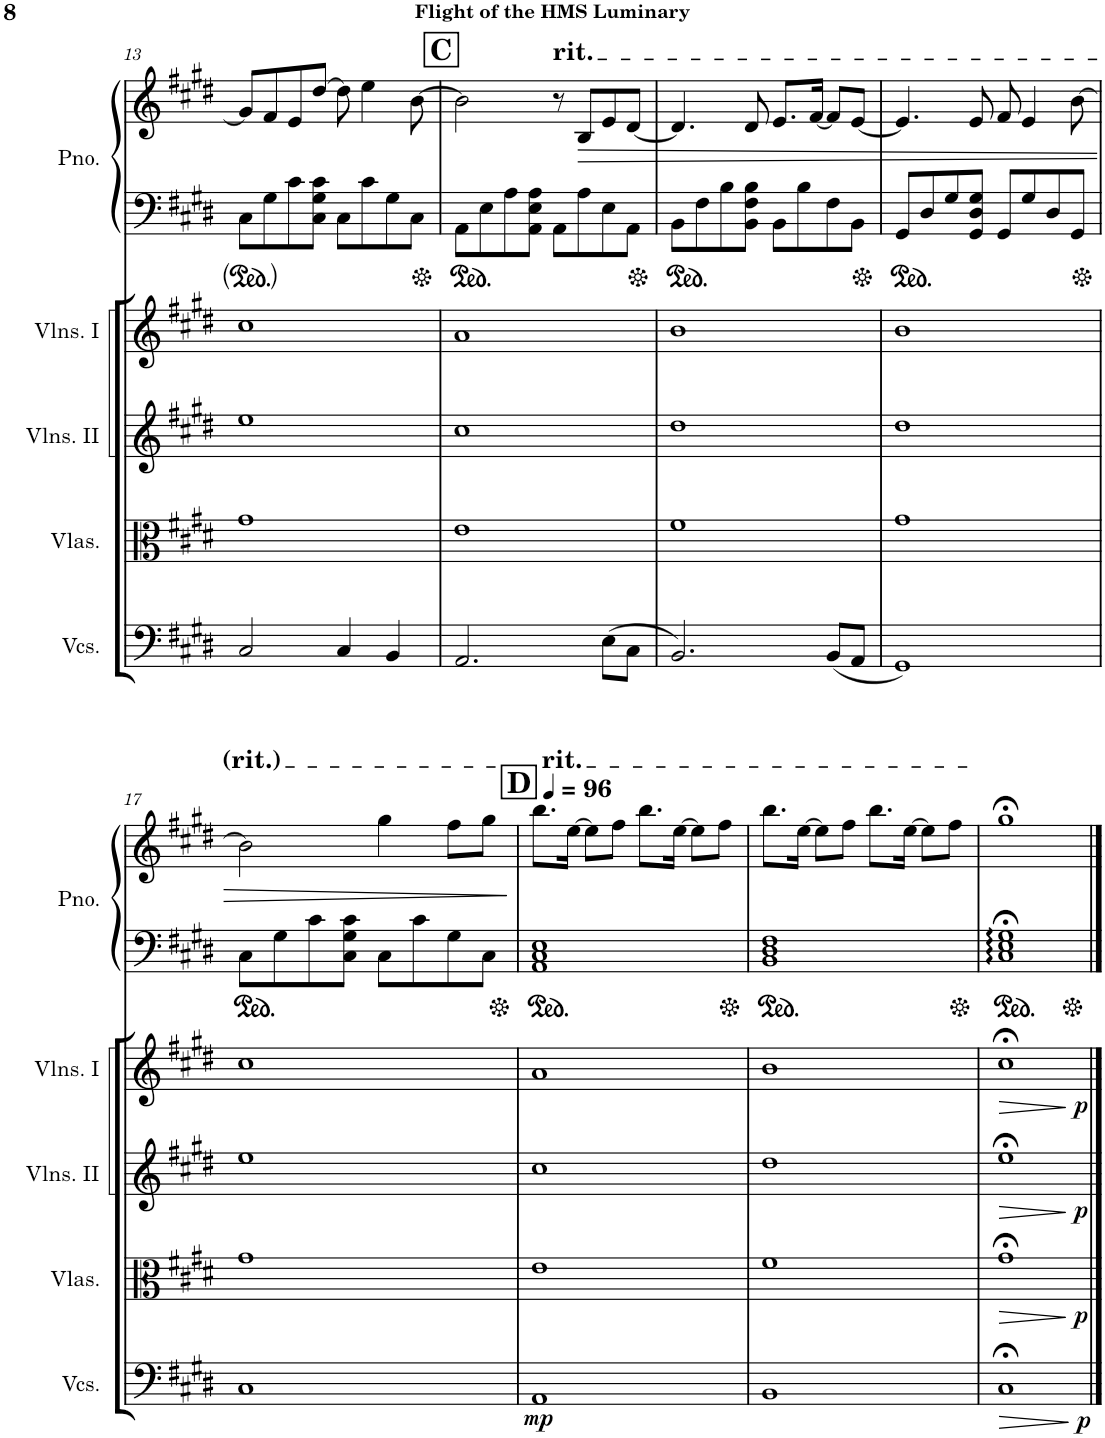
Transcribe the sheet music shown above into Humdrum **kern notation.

**kern	**dynam	**kern	**dynam	**kern	**dynam	**kern	**dynam	**kern	**kern	**dynam	**kern	**kern	**kern	**kern	**kern	**kern	**kern
*part12	*part12	*part11	*part11	*part10	*part10	*part9	*part9	*part8	*part8	*part8	*part7	*part6	*part5	*part4	*part3	*part2	*part1
*staff13	*staff13	*staff12	*staff12	*staff11	*staff11	*staff10	*staff10	*staff9	*staff8	*staff8/9	*staff7	*staff6	*staff5	*staff4	*staff3	*staff2	*staff1
*I"Violoncellos	*	*I"Violas	*	*I"Violins II	*	*I"Violins I	*	*I"Piano	*	*	*I"Triangle	*I"Mark Tree	*I"Suspended Cymbal	*I"Glass Harmonica	*I"Trumpet in Bb	*I"Horn in F	*I"Pan Flute
*I'Vcs.	*	*I'Vlas.	*	*I'Vlns. II	*	*I'Vlns. I	*	*I'Pno.	*	*	*I'Trgl.	*I'Mk. Tr.	*I'Sus. Cym.	*I'Gla. Har.	*I'Tpt. in Bb	*I'Hn. in F	*I'Pn. Fl.
!!LO:PB:g=z
*clefF4	*	*clefC3	*	*clefG2	*	*clefG2	*	*clefF4	*clefG2	*	*clefX	*clefX	*clefX	*clefG2	*clefG2	*clefG2	*clefG2
*	*	*	*	*	*	*	*	*	*	*	*	*	*	*	*Trd1c2	*Trd4c7	*
*k[f#c#g#d#]	*	*k[f#c#g#d#]	*	*k[f#c#g#d#]	*	*k[f#c#g#d#]	*	*k[f#c#g#d#]	*k[f#c#g#d#]	*	*k[]	*k[]	*k[]	*k[f#c#g#d#]	*k[f#c#g#d#a#e#]	*k[f#c#g#d#a#]	*k[f#c#g#d#]
*M4/4	*	*M4/4	*	*M4/4	*	*M4/4	*	*M4/4	*M4/4	*	*M4/4	*M4/4	*M4/4	*M4/4	*M4/4	*M4/4	*M4/4
=13	=13	=13	=13	=13	=13	=13	=13	=13	=13	=13	=13	=13	=13	=13	=13	=13	=13
2C#/	.	1g#	.	1ee	.	1cc#	.	8C#\L	8g#/L]	.	1r	1r	1r	1r	1r	1r	1r
.	.	.	.	.	.	.	.	8G#\	8f#/	.	.	.	.	.	.	.	.
.	.	.	.	.	.	.	.	8c#\	8e/	.	.	.	.	.	.	.	.
.	.	.	.	.	.	.	.	8C#\ 8G#\ 8c#\J	[8dd#/J	.	.	.	.	.	.	.	.
4C#/	.	.	.	.	.	.	.	8C#\L	8dd#\]	.	.	.	.	.	.	.	.
.	.	.	.	.	.	.	.	8c#\	4ee\	.	.	.	.	.	.	.	.
4BB/	.	.	.	.	.	.	.	8G#\	.	.	.	.	.	.	.	.	.
.	.	.	.	.	.	.	.	8C#\J	[8b\	.	.	.	.	.	.	.	.
!!LO:REH:place=s1:a:B:cj:fs=14:t=C
!!LO:REH:place=s8:a:B:cj:fs=14:t=C
=14	=14	=14	=14	=14	=14	=14	=14	=14	=14	=14	=14	=14	=14	=14	=14	=14	=14
*	*	*	*	*	*	*	*	*	*	*	*	*	*	*	*	*	*^
2.AA/	.	1e	.	1cc#	.	1a	.	8AA\L	2b\]	.	1r	1r	1r	1r	1r	1r	1r	2ryy
.	.	.	.	.	.	.	.	8E\	.	.	.	.	.	.	.	.	.	.
.	.	.	.	.	.	.	.	8A\	.	.	.	.	.	.	.	.	.	.
.	.	.	.	.	.	.	.	8AA\ 8E\ 8A\J	.	.	.	.	.	.	.	.	.	.
!	!	!	!	!	!	!	!	!	!	!	!	!	!	!	!	!	!	!LO:TX:a:t=rit.
!	!	!	!	!	!	!	!	!	!LO:TX:a:t=rit.	!	!	!	!	!	!	!	!	!
.	.	.	.	.	.	.	.	8AA\L	8r	.	.	.	.	.	.	.	.	2ryy
!	!	!	!	!	!	!	!	!	!	!LO:HP:b	!	!	!	!	!	!	!	!
.	.	.	.	.	.	.	.	8A\	8B/L	>	.	.	.	.	.	.	.	.
(8E\L	.	.	.	.	.	.	.	8E\	8e/	.	.	.	.	.	.	.	.	.
8C#\J	.	.	.	.	.	.	.	8AA\J	[8d#/J	.	.	.	.	.	.	.	.	.
*	*	*	*	*	*	*	*	*	*	*	*	*	*	*	*	*	*v	*v
=15	=15	=15	=15	=15	=15	=15	=15	=15	=15	=15	=15	=15	=15	=15	=15	=15	=15
2.BB/)	.	1f#	.	1dd#	.	1b	.	8BB\L	4.d#/]	.	1r	1r	1r	1r	1r	1r	1r
.	.	.	.	.	.	.	.	8F#\	.	.	.	.	.	.	.	.	.
.	.	.	.	.	.	.	.	8B\	.	.	.	.	.	.	.	.	.
.	.	.	.	.	.	.	.	8BB\ 8F#\ 8B\J	8d#/	.	.	.	.	.	.	.	.
.	.	.	.	.	.	.	.	8BB\L	8.e/L	.	.	.	.	.	.	.	.
.	.	.	.	.	.	.	.	8B\	.	.	.	.	.	.	.	.	.
.	.	.	.	.	.	.	.	.	[16f#/Jk	.	.	.	.	.	.	.	.
(8BB/L	.	.	.	.	.	.	.	8F#\	8f#/L]	.	.	.	.	.	.	.	.
8AA/J	.	.	.	.	.	.	.	8BB\J	[8e/J	.	.	.	.	.	.	.	.
=16	=16	=16	=16	=16	=16	=16	=16	=16	=16	=16	=16	=16	=16	=16	=16	=16	=16
1GG#)	.	1g#	.	1dd#	.	1b	.	8GG#/L	4.e/]	.	1r	1r	1r	1r	1r	1r	1r
.	.	.	.	.	.	.	.	8D#/	.	.	.	.	.	.	.	.	.
.	.	.	.	.	.	.	.	8G#/	.	.	.	.	.	.	.	.	.
.	.	.	.	.	.	.	.	8GG#/ 8D#/ 8G#/J	8e/	.	.	.	.	.	.	.	.
.	.	.	.	.	.	.	.	8GG#/L	8f#/	.	.	.	.	.	.	.	.
.	.	.	.	.	.	.	.	8G#/	4e/	.	.	.	.	.	.	.	.
.	.	.	.	.	.	.	.	8D#/	.	.	.	.	.	.	.	.	.
.	.	.	.	.	.	.	.	8GG#/J	[8b\	.	.	.	.	.	.	.	.
!!LO:LB:g=z
=17	=17	=17	=17	=17	=17	=17	=17	=17	=17	=17	=17	=17	=17	=17	=17	=17	=17
1C#	.	1g#	.	1ee	.	1cc#	.	8C#\L	2b\]	.	1r	1r	1r	1r	1r	1r	1r
.	.	.	.	.	.	.	.	8G#\	.	.	.	.	.	.	.	.	.
.	.	.	.	.	.	.	.	8c#\	.	.	.	.	.	.	.	.	.
.	.	.	.	.	.	.	.	8C#\ 8G#\ 8c#\J	.	.	.	.	.	.	.	.	.
.	.	.	.	.	.	.	.	8C#\L	4gg#\	.	.	.	.	.	.	.	.
.	.	.	.	.	.	.	.	8c#\	.	.	.	.	.	.	.	.	.
.	.	.	.	.	.	.	.	8G#\	8ff#\L	.	.	.	.	.	.	.	.
.	.	.	.	.	.	.	.	8C#\J	8gg#\J	.	.	.	.	.	.	.	.
.	.	.	.	.	.	.	.	.	.	]	.	.	.	.	.	.	.
=18	=18	=18	=18	=18	=18	=18	=18	=18	=18	=18	=18	=18	=18	=18	=18	=18	=18
!!LO:REH:place=s1:a:B:cj:fs=14:t=D
!!LO:REH:place=s8:a:B:cj:fs=14:t=D
*	*	*	*	*	*	*	*	*	*MM96	*	*	*	*	*	*	*	*MM96
!	!	!	!	!	!	!	!	!	!	!	!	!	!	!	!	!	!LO:TX:a:t=rit.
!	!	!	!	!	!	!	!	!	!LO:TX:a:t=rit.	!	!	!	!	!	!	!	!
!	!LO:DY:b	!	!	!	!	!	!	!	!	!	!	!	!	!	!	!	!
1AA	mp	1e	.	1cc#	.	1a	.	1AA 1C# 1E	8.bb\L	.	1r	1r	1r	1r	1r	1r	1r
.	.	.	.	.	.	.	.	.	[16ee\Jk	.	.	.	.	.	.	.	.
.	.	.	.	.	.	.	.	.	8ee\L]	.	.	.	.	.	.	.	.
.	.	.	.	.	.	.	.	.	8ff#\J	.	.	.	.	.	.	.	.
.	.	.	.	.	.	.	.	.	8.bb\L	.	.	.	.	.	.	.	.
.	.	.	.	.	.	.	.	.	[16ee\Jk	.	.	.	.	.	.	.	.
.	.	.	.	.	.	.	.	.	8ee\L]	.	.	.	.	.	.	.	.
.	.	.	.	.	.	.	.	.	8ff#\J	.	.	.	.	.	.	.	.
=19	=19	=19	=19	=19	=19	=19	=19	=19	=19	=19	=19	=19	=19	=19	=19	=19	=19
1BB	.	1f#	.	1dd#	.	1b	.	1BB 1D# 1F#	8.bb\L	.	1r	1r	1r	1r	1r	1r	1r
.	.	.	.	.	.	.	.	.	[16ee\Jk	.	.	.	.	.	.	.	.
.	.	.	.	.	.	.	.	.	8ee\L]	.	.	.	.	.	.	.	.
.	.	.	.	.	.	.	.	.	8ff#\J	.	.	.	.	.	.	.	.
.	.	.	.	.	.	.	.	.	8.bb\L	.	.	.	.	.	.	.	.
.	.	.	.	.	.	.	.	.	[16ee\Jk	.	.	.	.	.	.	.	.
.	.	.	.	.	.	.	.	.	8ee\L]	.	.	.	.	.	.	.	.
.	.	.	.	.	.	.	.	.	8ff#\J	.	.	.	.	.	.	.	.
=20	=20	=20	=20	=20	=20	=20	=20	=20	=20	=20	=20	=20	=20	=20	=20	=20	=20
!	!LO:HP:b	!	!LO:HP:b	!	!LO:HP:b	!	!LO:HP:b	!	!	!	!	!	!	!	!	!	!
*^	*	*^	*	*^	*	*^	*	*	*	*	*	*	*	*	*	*	*
1C#;<	2..ryy	>	1g#;<	2..ryy	>	1ee;<	2..ryy	>	1cc#;<	2..ryy	>	1C#;< 1E;< 1G#;<	1gg#;<	.	1r	1r	1r	1r	1r	1r	1r
!	!	!LO:DY:b	!	!	!LO:DY:b	!	!	!LO:DY:b	!	!	!LO:DY:b	!	!	!	!	!	!	!	!	!	!
.	8ryy	p	.	8ryy	p	.	8ryy	p	.	8ryy	p	.	.	.	.	.	.	.	.	.	.
.	.	]	.	.	]	.	.	]	.	.	]	.	.	.	.	.	.	.	.	.	.
*v	*v	*	*	*	*	*v	*v	*	*v	*v	*	*	*	*	*	*	*	*	*	*	*
*	*	*v	*v	*	*	*	*	*	*	*	*	*	*	*	*	*	*	*
==	==	==	==	==	==	==	==	==	==	==	==	==	==	==	==	==	==
*-	*-	*-	*-	*-	*-	*-	*-	*-	*-	*-	*-	*-	*-	*-	*-	*-	*-
